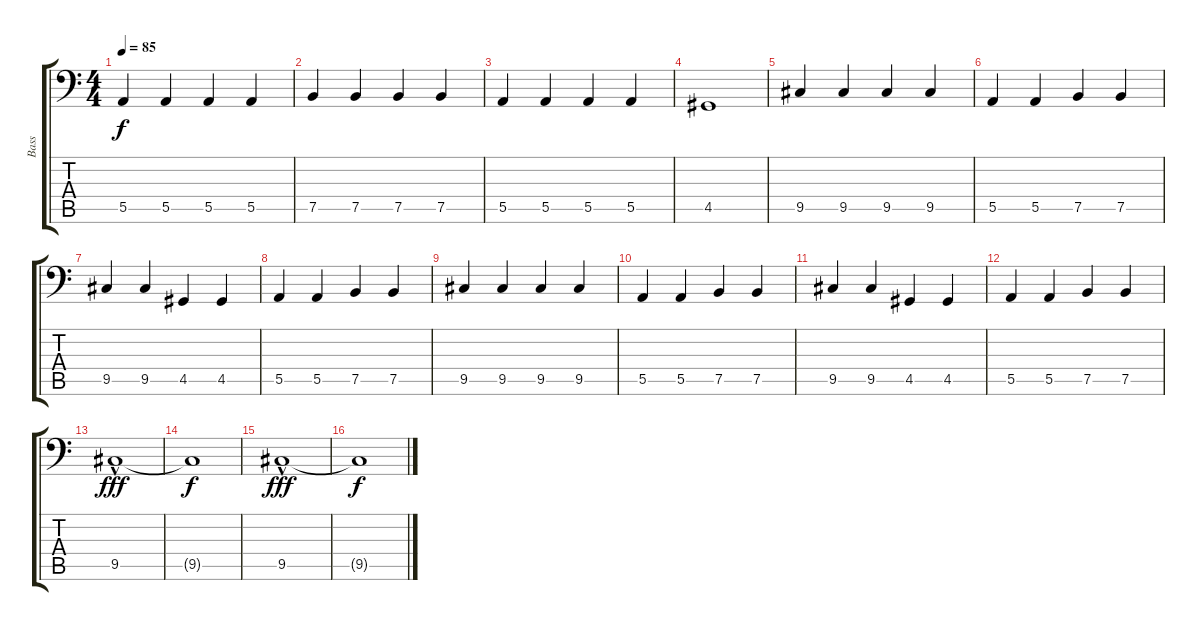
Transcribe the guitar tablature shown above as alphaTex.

\track ("Bass" "Bass") {instrument electricbassfinger}
\staff {score tabs}
\tuning (C3 G2 D2 A1 E1 B0) {hide}
\ts (4 4)
\tempo 85
\clef f4
\ks c
5.5.4{dy f} 5.5.4 5.5.4 5.5.4 |
7.5.4 7.5.4 7.5.4 7.5.4 |
5.5.4 5.5.4 5.5.4 5.5.4 |
4.5.1 |
9.5.4 9.5.4 9.5.4 9.5.4 |
5.5.4 5.5.4 7.5.4 7.5.4 |
9.5.4 9.5.4 4.5.4 4.5.4 |
5.5.4 5.5.4 7.5.4 7.5.4 |
9.5.4 9.5.4 9.5.4 9.5.4 |
5.5.4 5.5.4 7.5.4 7.5.4 |
9.5.4 9.5.4 4.5.4 4.5.4 |
5.5.4 5.5.4 7.5.4 7.5.4 |
9.5{hac}.1{dy fff} |
9.5{t}.1{dy f} |
9.5{hac}.1{dy fff} |
9.5{t}.1{dy f}
